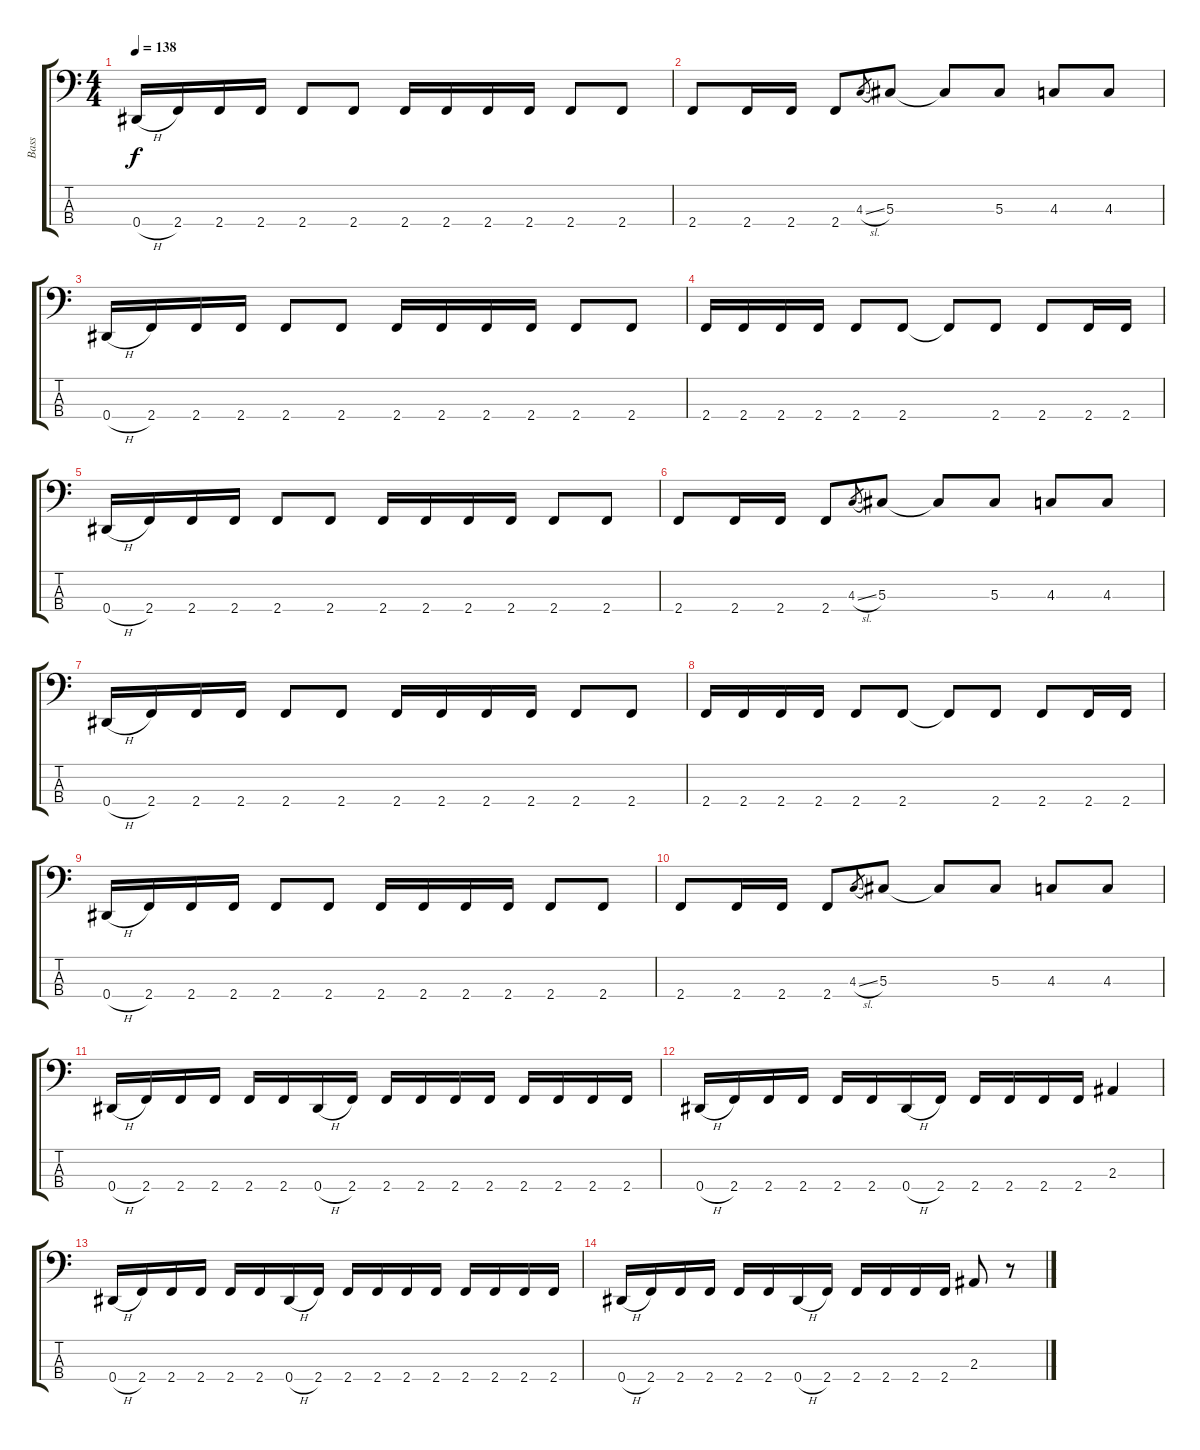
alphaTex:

\track ("Bass" "Bass") {instrument electricbasspick}
\staff {score tabs}
\tuning (Gb2 Db2 Ab1 Eb1) {hide}
\ts (4 4)
\tempo 138
\clef f4
\ks c
0.4{h}.16{dy f} 2.4.16 2.4.16 2.4.16 2.4.8 2.4.8 2.4.16 2.4.16 2.4.16 2.4.16 2.4.8 2.4.8 |
2.4.8 2.4.16 2.4.16 2.4.8 4.3{sl}.8{gr} 5.3.8 5.3{t}.8 5.3.8 4.3.8 4.3.8 |
0.4{h}.16 2.4.16 2.4.16 2.4.16 2.4.8 2.4.8 2.4.16 2.4.16 2.4.16 2.4.16 2.4.8 2.4.8 |
2.4.16 2.4.16 2.4.16 2.4.16 2.4.8 2.4.8 2.4{t}.8 2.4.8 2.4.8 2.4.16 2.4.16 |
0.4{h}.16 2.4.16 2.4.16 2.4.16 2.4.8 2.4.8 2.4.16 2.4.16 2.4.16 2.4.16 2.4.8 2.4.8 |
2.4.8 2.4.16 2.4.16 2.4.8 4.3{sl}.8{gr} 5.3.8 5.3{t}.8 5.3.8 4.3.8 4.3.8 |
0.4{h}.16 2.4.16 2.4.16 2.4.16 2.4.8 2.4.8 2.4.16 2.4.16 2.4.16 2.4.16 2.4.8 2.4.8 |
2.4.16 2.4.16 2.4.16 2.4.16 2.4.8 2.4.8 2.4{t}.8 2.4.8 2.4.8 2.4.16 2.4.16 |
0.4{h}.16 2.4.16 2.4.16 2.4.16 2.4.8 2.4.8 2.4.16 2.4.16 2.4.16 2.4.16 2.4.8 2.4.8 |
2.4.8 2.4.16 2.4.16 2.4.8 4.3{sl}.8{gr} 5.3.8 5.3{t}.8 5.3.8 4.3.8 4.3.8 |
0.4{h}.16 2.4.16 2.4.16 2.4.16 2.4.16 2.4.16 0.4{h}.16 2.4.16 2.4.16 2.4.16 2.4.16 2.4.16 2.4.16 2.4.16 2.4.16 2.4.16 |
0.4{h}.16 2.4.16 2.4.16 2.4.16 2.4.16 2.4.16 0.4{h}.16 2.4.16 2.4.16 2.4.16 2.4.16 2.4.16 2.3.4 |
0.4{h}.16 2.4.16 2.4.16 2.4.16 2.4.16 2.4.16 0.4{h}.16 2.4.16 2.4.16 2.4.16 2.4.16 2.4.16 2.4.16 2.4.16 2.4.16 2.4.16 |
0.4{h}.16 2.4.16 2.4.16 2.4.16 2.4.16 2.4.16 0.4{h}.16 2.4.16 2.4.16 2.4.16 2.4.16 2.4.16 2.3.8 r.8
